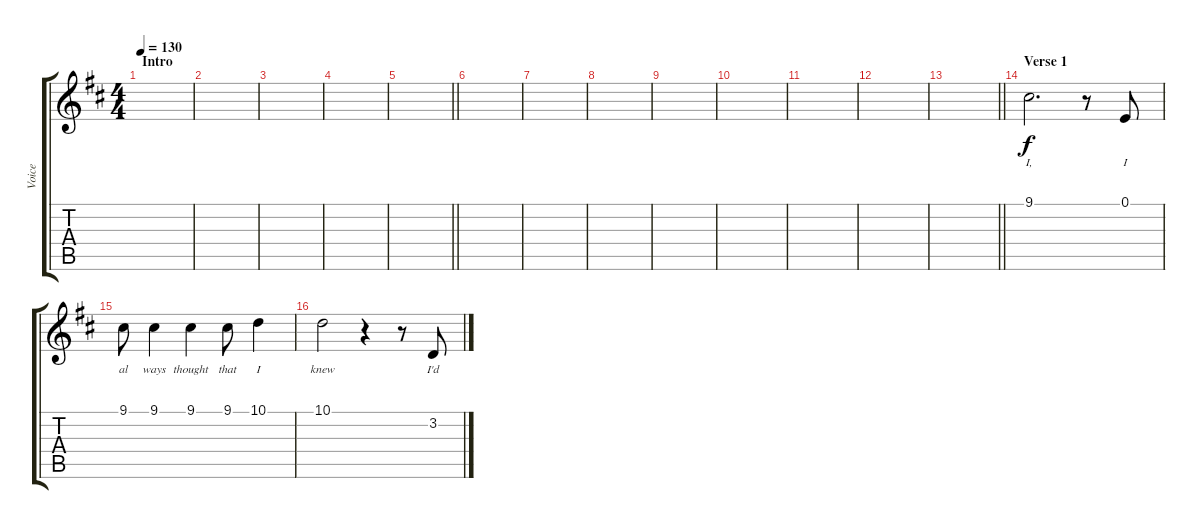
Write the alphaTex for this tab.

\track ("Voice" "Voice") {instrument flute}
\staff {score tabs}
\tuning (E4 B3 G3 D3 A2 E2) {hide}
\ts (4 4)
\section ("" "Intro")
\tempo 130
\clef g2
\ks d
|
|
|
|
\barLineRight lightlight
|
|
|
|
|
|
|
|
\barLineRight lightlight
|
\section ("" "Verse 1")
9.1.2{d lyrics (0 "I,") lyrics (1 "") lyrics (2 "") lyrics (3 "") lyrics (4 "")} r.8 0.1.8{lyrics (0 "I") lyrics (1 "") lyrics (2 "") lyrics (3 "") lyrics (4 "")} |
9.1.8{lyrics (0 "al") lyrics (1 "") lyrics (2 "") lyrics (3 "") lyrics (4 "")} 9.1.4{lyrics (0 "ways") lyrics (1 "") lyrics (2 "") lyrics (3 "") lyrics (4 "")} 9.1.4{lyrics (0 "thought") lyrics (1 "") lyrics (2 "") lyrics (3 "") lyrics (4 "")} 9.1.8{lyrics (0 "that") lyrics (1 "") lyrics (2 "") lyrics (3 "") lyrics (4 "")} 10.1.4{lyrics (0 "I") lyrics (1 "") lyrics (2 "") lyrics (3 "") lyrics (4 "")} |
10.1.2{lyrics (0 "knew") lyrics (1 "") lyrics (2 "") lyrics (3 "") lyrics (4 "")} r.4 r.8 3.2.8{lyrics (0 "I'd") lyrics (1 "") lyrics (2 "") lyrics (3 "") lyrics (4 "")}
